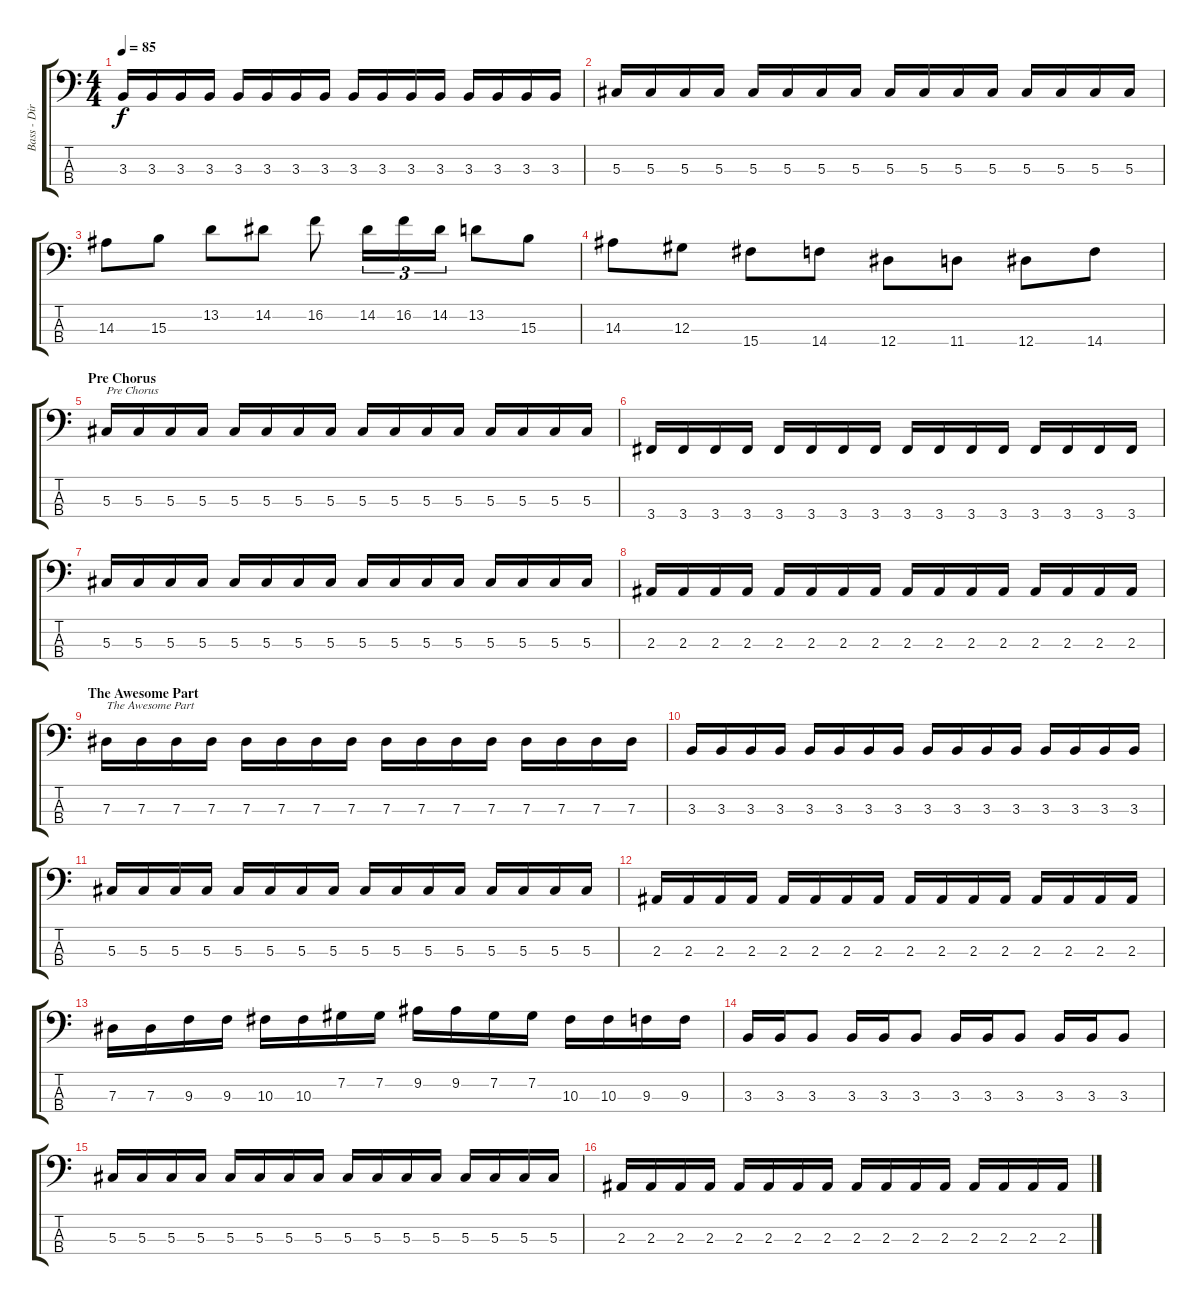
\track ("Bass - Dirk Schlächter" "Bass - Dir") {instrument electricbassfinger}
\staff {score tabs}
\tuning (Gb2 Db2 Ab1 Eb1) {hide}
\ts (4 4)
\tempo 85
\clef f4
\ks c
3.3.16{dy f} 3.3.16 3.3.16 3.3.16 3.3.16 3.3.16 3.3.16 3.3.16 3.3.16 3.3.16 3.3.16 3.3.16 3.3.16 3.3.16 3.3.16 3.3.16 |
5.3.16 5.3.16 5.3.16 5.3.16 5.3.16 5.3.16 5.3.16 5.3.16 5.3.16 5.3.16 5.3.16 5.3.16 5.3.16 5.3.16 5.3.16 5.3.16 |
14.3.8 15.3.8 13.2.8 14.2.8 16.2.8 14.2.16{tu (3 2)} 16.2.16{tu (3 2)} 14.2.16{tu (3 2)} 13.2.8 15.3.8 |
14.3.8 12.3.8 15.4.8 14.4.8 12.4.8 11.4.8 12.4.8 14.4.8 |
\section ("" "Pre Chorus")
5.3.16{txt "Pre Chorus"} 5.3.16 5.3.16 5.3.16 5.3.16 5.3.16 5.3.16 5.3.16 5.3.16 5.3.16 5.3.16 5.3.16 5.3.16 5.3.16 5.3.16 5.3.16 |
3.4.16 3.4.16 3.4.16 3.4.16 3.4.16 3.4.16 3.4.16 3.4.16 3.4.16 3.4.16 3.4.16 3.4.16 3.4.16 3.4.16 3.4.16 3.4.16 |
5.3.16 5.3.16 5.3.16 5.3.16 5.3.16 5.3.16 5.3.16 5.3.16 5.3.16 5.3.16 5.3.16 5.3.16 5.3.16 5.3.16 5.3.16 5.3.16 |
2.3.16 2.3.16 2.3.16 2.3.16 2.3.16 2.3.16 2.3.16 2.3.16 2.3.16 2.3.16 2.3.16 2.3.16 2.3.16 2.3.16 2.3.16 2.3.16 |
\section ("" "The Awesome Part")
7.3.16{txt "The Awesome Part"} 7.3.16 7.3.16 7.3.16 7.3.16 7.3.16 7.3.16 7.3.16 7.3.16 7.3.16 7.3.16 7.3.16 7.3.16 7.3.16 7.3.16 7.3.16 |
3.3.16 3.3.16 3.3.16 3.3.16 3.3.16 3.3.16 3.3.16 3.3.16 3.3.16 3.3.16 3.3.16 3.3.16 3.3.16 3.3.16 3.3.16 3.3.16 |
5.3.16 5.3.16 5.3.16 5.3.16 5.3.16 5.3.16 5.3.16 5.3.16 5.3.16 5.3.16 5.3.16 5.3.16 5.3.16 5.3.16 5.3.16 5.3.16 |
2.3.16 2.3.16 2.3.16 2.3.16 2.3.16 2.3.16 2.3.16 2.3.16 2.3.16 2.3.16 2.3.16 2.3.16 2.3.16 2.3.16 2.3.16 2.3.16 |
7.3.16 7.3.16 9.3.16 9.3.16 10.3.16 10.3.16 7.2.16 7.2.16 9.2.16 9.2.16 7.2.16 7.2.16 10.3.16 10.3.16 9.3.16 9.3.16 |
3.3.16 3.3.16 3.3.8 3.3.16 3.3.16 3.3.8 3.3.16 3.3.16 3.3.8 3.3.16 3.3.16 3.3.8 |
5.3.16 5.3.16 5.3.16 5.3.16 5.3.16 5.3.16 5.3.16 5.3.16 5.3.16 5.3.16 5.3.16 5.3.16 5.3.16 5.3.16 5.3.16 5.3.16 |
2.3.16 2.3.16 2.3.16 2.3.16 2.3.16 2.3.16 2.3.16 2.3.16 2.3.16 2.3.16 2.3.16 2.3.16 2.3.16 2.3.16 2.3.16 2.3.16
